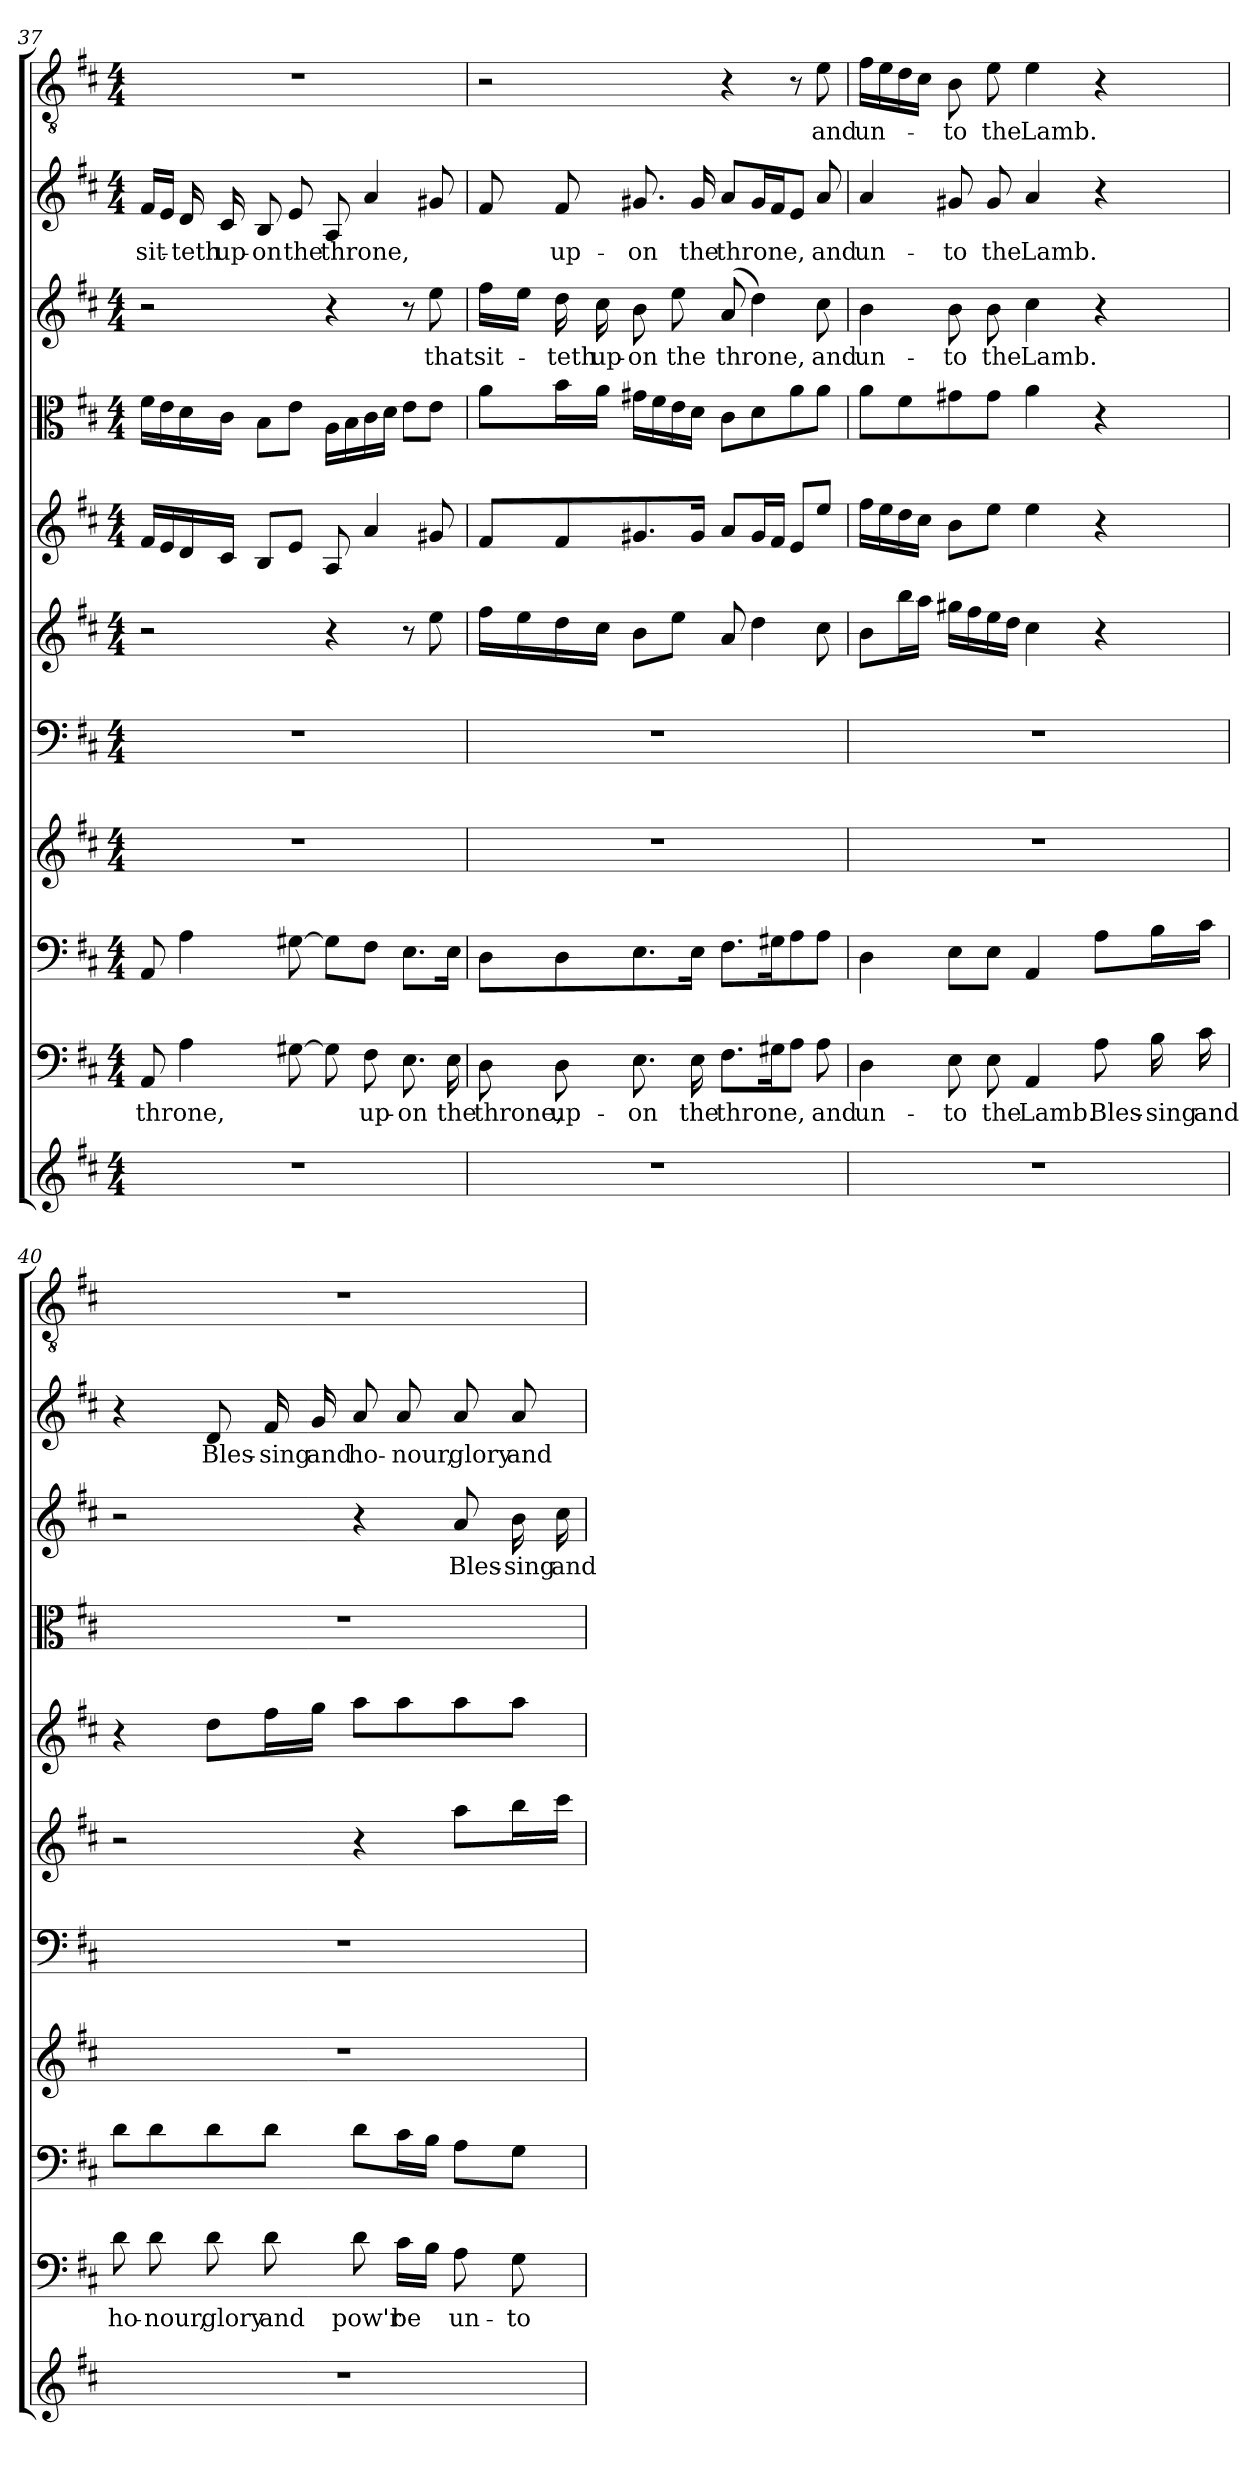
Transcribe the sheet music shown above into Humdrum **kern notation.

**kern	**kern	**text	**kern	**kern	**kern	**kern	**kern	**kern	**kern	**text	**kern	**text	**kern	**text
*part11	*part10	*part10	*part9	*part8	*part7	*part6	*part5	*part4	*part3	*part3	*part2	*part2	*part1	*part1
*staff11	*staff10	*staff10	*staff9	*staff8	*staff7	*staff6	*staff5	*staff4	*staff3	*staff3	*staff2	*staff2	*staff1	*staff1
*clefG2	*clefF4	*	*clefF4	*clefG2	*clefF4	*clefG2	*clefG2	*clefC3	*clefG2	*	*clefG2	*	*clefGv2	*
*k[f#c#]	*k[f#c#]	*	*k[f#c#]	*k[f#c#]	*k[f#c#]	*k[f#c#]	*k[f#c#]	*k[f#c#]	*k[f#c#]	*	*k[f#c#]	*	*k[f#c#]	*
*D:	*D:	*	*D:	*D:	*D:	*D:	*D:	*D:	*D:	*	*D:	*	*D:	*
*M4/4	*M4/4	*	*M4/4	*M4/4	*M4/4	*M4/4	*M4/4	*M4/4	*M4/4	*	*M4/4	*	*M4/4	*
=37	=37	=37	=37	=37	=37	=37	=37	=37	=37	=37	=37	=37	=37	=37
1r	8AA/	throne,	8AA/	1r	1r	2r	16f#/LL	16f#\LL	2r	.	16f#/LL	sit-	1r	.
.	.	.	.	.	.	.	16e/	16e\	.	.	16e/JJ	.	.	.
.	4A\	.	4A\	.	.	.	16d/	16d\	.	.	16d/	-teth	.	.
.	.	.	.	.	.	.	16c#/JJ	16c#\JJ	.	.	16c#/	up-	.	.
.	.	.	.	.	.	.	8B/L	8B\L	.	.	8B/	-on	.	.
.	[8G#X\	.	[8G#X\	.	.	.	8e/J	8e\J	.	.	8e/	the	.	.
.	8G#\]	.	8G#\L]	.	.	4r	8A/	16A\LL	4r	.	8A/	throne,	.	.
.	.	.	.	.	.	.	.	16B\	.	.	.	.	.	.
.	8F#\	up-	8F#\J	.	.	.	4a/	16c#\	.	.	4a/	.	.	.
.	.	.	.	.	.	.	.	16d\JJ	.	.	.	.	.	.
.	8.E\	-on	8.E\L	.	.	8r	.	8e\L	8r	.	.	.	.	.
.	.	.	.	.	.	8ee\	8g#X/	8e\J	8ee\	that	8g#X/	.	.	.
.	16E\	the	16E\Jk	.	.	.	.	.	.	.	.	.	.	.
=38	=38	=38	=38	=38	=38	=38	=38	=38	=38	=38	=38	=38	=38	=38
1r	8D\	throne,	8D\L	1r	1r	16ff#\LL	8f#/L	8a\L	16ff#\LL	sit-	8f#/	.	2r	.
.	.	.	.	.	.	16ee\	.	.	16ee\JJ	.	.	.	.	.
.	8D\	up-	8D\	.	.	16dd\	8f#/	16b\L	16dd\	-teth	8f#/	up-	.	.
.	.	.	.	.	.	16cc#\JJ	.	16a\JJ	16cc#\	up-	.	.	.	.
.	8.E\	-on	8.E\	.	.	8b\L	8.g#X/	16g#X\LL	8b\	-on	8.g#X/	-on	.	.
.	.	.	.	.	.	.	.	16f#\	.	.	.	.	.	.
.	.	.	.	.	.	8ee\J	.	16e\	8ee\	the	.	.	.	.
.	16E\	the	16E\Jk	.	.	.	16g#/Jk	16d\JJ	.	.	16g#/	the	.	.
.	8.F#\L	throne,	8.F#\L	.	.	8a/	8a/L	8c#\L	(8a/	throne,	8a/L	throne,	4r	.
.	.	.	.	.	.	4dd\	16g#/L	8d\	4dd\)	.	16g#/L	.	.	.
.	16G#X\K	.	16G#X\K	.	.	.	16f#/JJ	.	.	.	16f#/J	.	.	.
.	8A\J	.	8A\	.	.	.	8e/L	8a\	.	.	8e/J	.	8r	.
.	8A\	and	8A\J	.	.	8cc#\	8ee\J	8a\J	8cc#\	and	8a/	and	8e\	and
=39	=39	=39	=39	=39	=39	=39	=39	=39	=39	=39	=39	=39	=39	=39
1r	4D\	un-	4D\	1r	1r	8b\L	16ff#\LL	8a\L	4b\	un-	4a/	un-	16f#\LL	un-
.	.	.	.	.	.	.	16ee\	.	.	.	.	.	16e\	.
.	.	.	.	.	.	16bb\L	16dd\	8f#\	.	.	.	.	16d\	.
.	.	.	.	.	.	16aa\JJ	16cc#\JJ	.	.	.	.	.	16c#\JJ	.
.	8E\	-to	8E\L	.	.	16gg#X\LL	8b\L	8g#X\	8b\	-to	8g#X/	-to	8B\	-to
.	.	.	.	.	.	16ff#\	.	.	.	.	.	.	.	.
.	8E\	the	8E\J	.	.	16ee\	8ee\J	8g#\J	8b\	the	8g#/	the	8e\	the
.	.	.	.	.	.	16dd\JJ	.	.	.	.	.	.	.	.
.	4AA/	Lamb.	4AA/	.	.	4cc#\	4ee\	4a\	4cc#\	Lamb.	4a/	Lamb.	4e\	Lamb.
.	8A\	Bles-	8A\L	.	.	4r	4r	4r	4r	.	4r	.	4r	.
.	16B\	-sing	16B\L	.	.	.	.	.	.	.	.	.	.	.
.	16c#\	and	16c#\JJ	.	.	.	.	.	.	.	.	.	.	.
=40	=40	=40	=40	=40	=40	=40	=40	=40	=40	=40	=40	=40	=40	=40
1r	8d\	ho-	8d\L	1r	1r	2r	4r	1r	2r	.	4r	.	1r	.
.	8d\	-nour,	8d\	.	.	.	.	.	.	.	.	.	.	.
.	8d\	glory	8d\	.	.	.	8dd\L	.	.	.	8d/	Bles-	.	.
.	8d\	and	8d\J	.	.	.	16ff#\L	.	.	.	16f#/	-sing	.	.
.	.	.	.	.	.	.	16gg\JJ	.	.	.	16g/	and	.	.
.	8d\	pow'r	8d\L	.	.	4r	8aa\L	.	4r	.	8a/	ho-	.	.
.	16c#\LL	be	16c#\L	.	.	.	8aa\	.	.	.	8a/	-nour,	.	.
.	16B\JJ	.	16B\JJ	.	.	.	.	.	.	.	.	.	.	.
.	8A\	un-	8A\L	.	.	8aa\L	8aa\	.	8a/	Bles-	8a/	glory	.	.
.	8G\	-to	8G\J	.	.	16bb\L	8aa\J	.	16b\	-sing	8a/	and	.	.
.	.	.	.	.	.	16ccc#\JJ	.	.	16cc#\	and	.	.	.	.
=	=	=	=	=	=	=	=	=	=	=	=	=	=	=
*-	*-	*-	*-	*-	*-	*-	*-	*-	*-	*-	*-	*-	*-	*-
